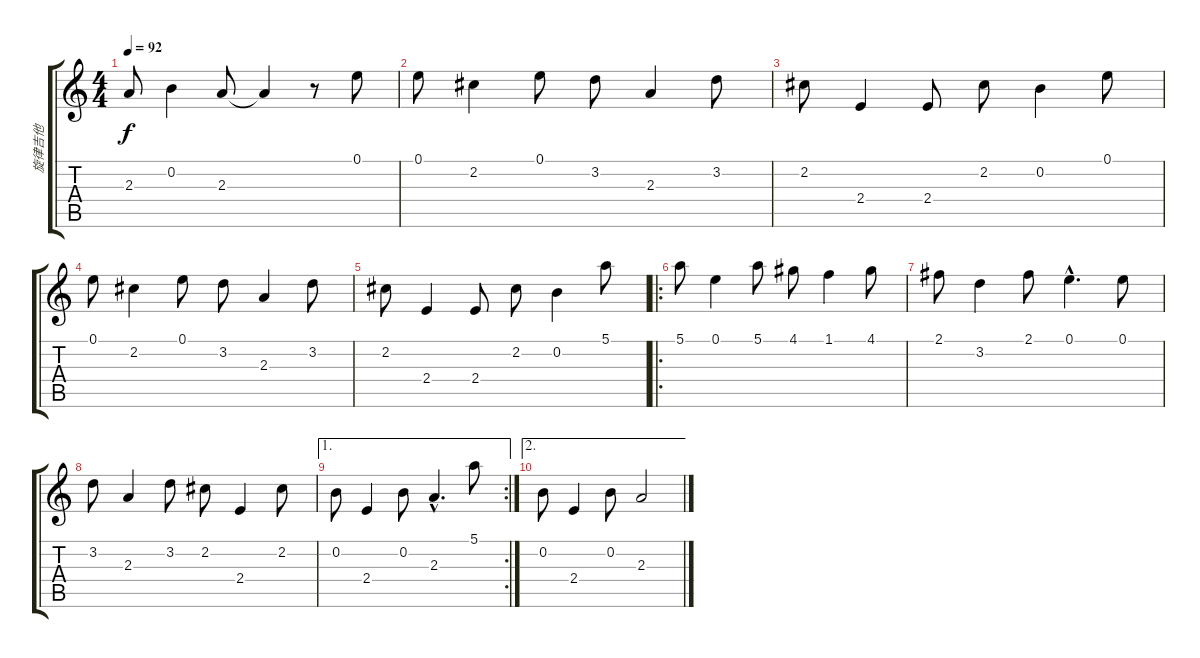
\track ("旋律吉他" "旋律吉他") {instrument acousticguitarnylon}
\staff {score tabs}
\tuning (E4 B3 G3 D3 A2 E2) {hide}
\ts (4 4)
\tempo 92
\clef g2
\ks c
2.3.8{dy f} 0.2.4 2.3.8 2.3{t}.4 r.8 0.1.8 |
0.1.8 2.2.4 0.1.8 3.2.8 2.3.4 3.2.8 |
2.2.8 2.4.4 2.4.8 2.2.8 0.2.4 0.1.8 |
0.1.8 2.2.4 0.1.8 3.2.8 2.3.4 3.2.8 |
2.2.8 2.4.4 2.4.8 2.2.8 0.2.4 5.1.8 |
\ro
5.1.8 0.1.4 5.1.8 4.1.8 1.1.4 4.1.8 |
2.1.8 3.2.4 2.1.8 0.1{hac}.4{d} 0.1.8 |
3.2.8 2.3.4 3.2.8 2.2.8 2.4.4 2.2.8 |
\ae 1
\rc 2
0.2.8 2.4.4 0.2.8 2.3{hac}.4{d} 5.1.8 |
\ae 2
0.2.8 2.4.4 0.2.8 2.3.2
